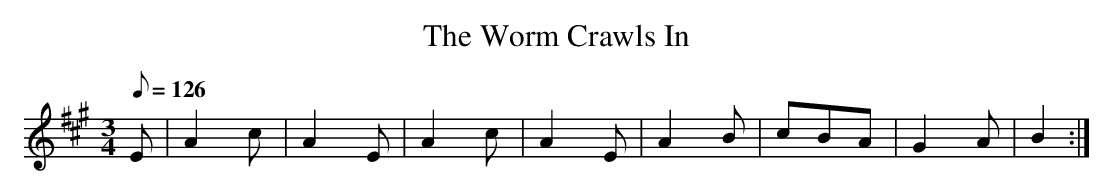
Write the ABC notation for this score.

X:1
T:Worm Crawls In, The
M:3/4
Q:126
K:A
E |A2 c| A2 E |A2 c |A2 E|A2 B|cBA| G2 A| B2:|]
